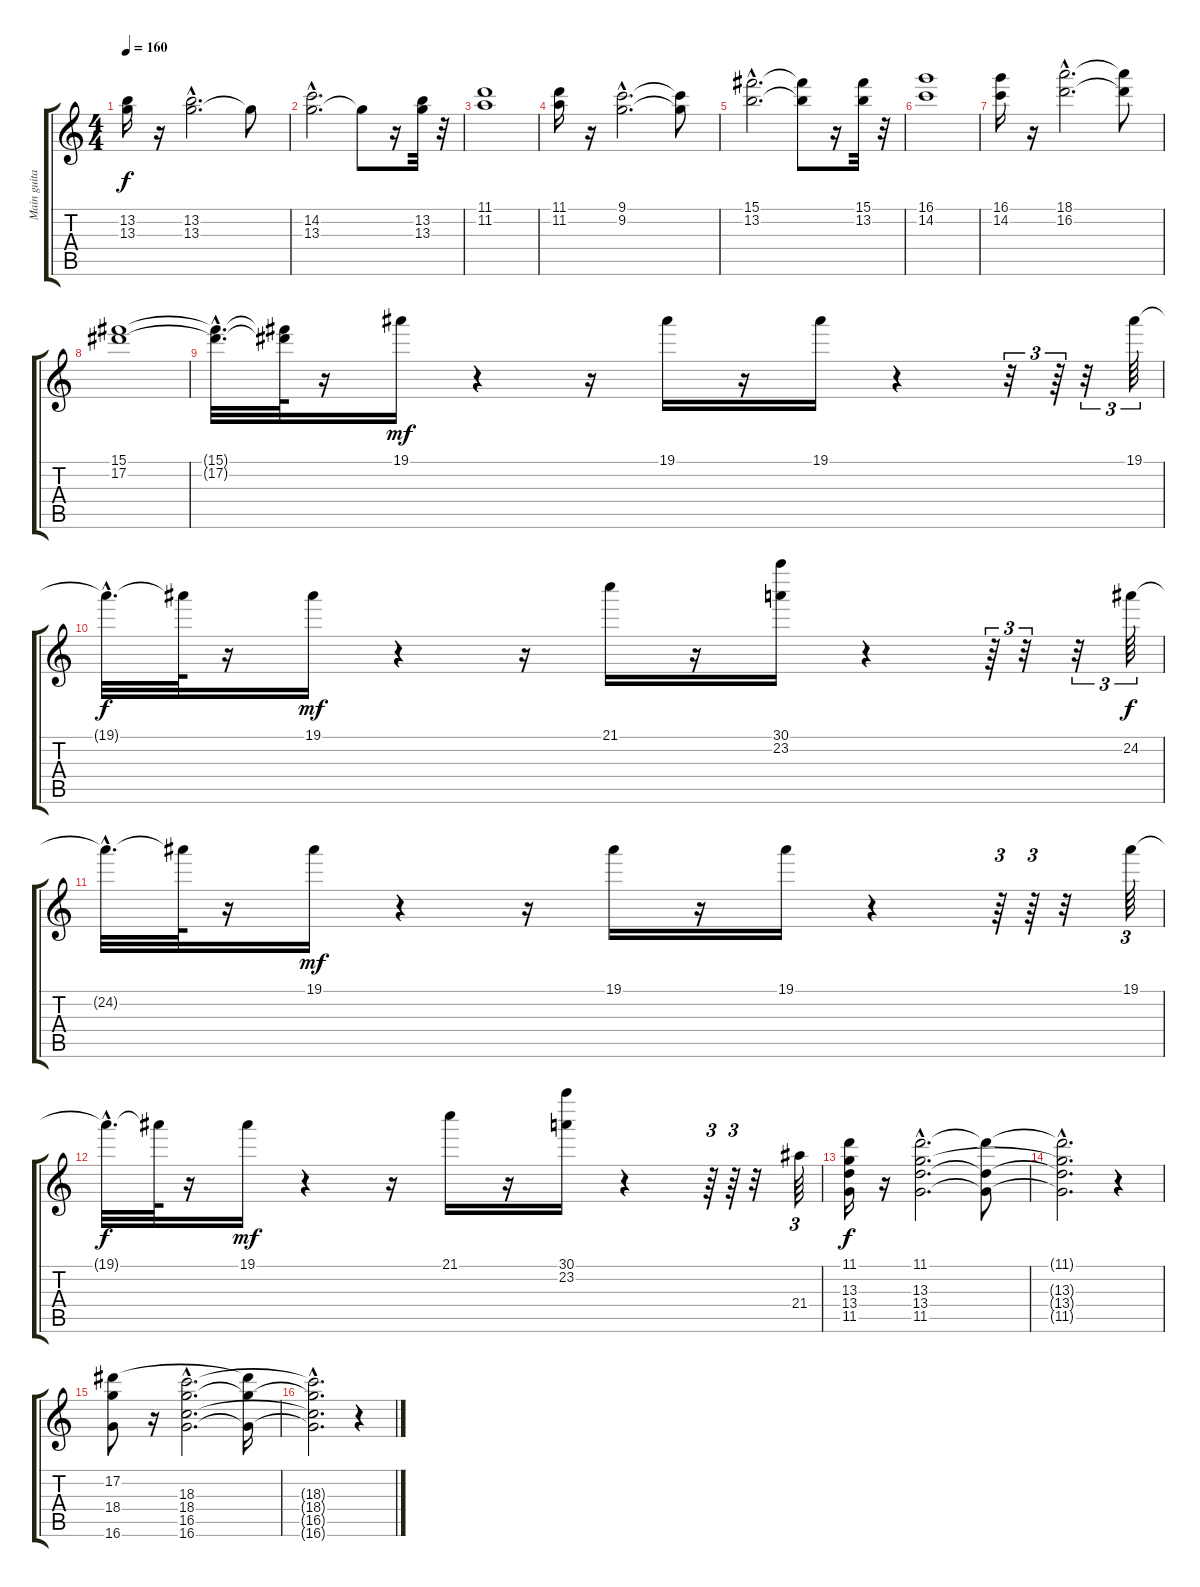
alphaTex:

\track ("Main guitar" "Main guita") {instrument electricguitarjazz}
\staff {score tabs}
\tuning (Eb4 Bb3 Gb3 Db3 Ab2 Eb2) {hide}
\ts (4 4)
\tempo 160
\clef g2
\ks c
(13.2 13.3).16{dy f} r.16 (13.2{hac} 13.3{hac}).2{d} 13.3{t}.8 |
(14.2{hac} 13.3{hac}).2{d} 13.3{t}.8 r.16 (13.2 13.3).32 r.32 |
(11.1 11.2).1 |
(11.1 11.2).16 r.16 (9.1{hac} 9.2{hac}).2{d} (9.1{t} 9.2{t}).8 |
(15.1{hac} 13.2{hac}).2{d} (15.1{t} 13.2{t}).8 r.16 (15.1 13.2).32 r.32 |
(16.1 14.2).1 |
(16.1 14.2).16 r.16 (18.1{hac} 16.2{hac}).2{d} (18.1{t} 16.2{t}).8 |
(15.1 17.2).1 |
(15.1{hac t} 17.2{hac t}).32{d} (15.1{t} 17.2{t}).64 r.16 19.1.16{dy mf} r.4 r.16 19.1.16 r.16 19.1.16 r.4 r.32{tu (3 2)} r.64{tu (3 2)} r.32{tu (3 2)} 19.1.64{tu (3 2)} |
19.1{hac t}.32{d dy f} 19.1{t}.64 r.16 19.1.16{dy mf} r.4 r.16 21.1.16 r.16 (30.1 23.2).16 r.4 r.64{tu (3 2)} r.32{tu (3 2)} r.32{tu (3 2)} 24.2.64{tu (3 2) dy f} |
24.2{hac t}.32{d} 24.2{t}.64 r.16 19.1.16{dy mf} r.4 r.16 19.1.16 r.16 19.1.16 r.4 r.64{tu (3 2)} r.64{tu (3 2)} r.32 19.1.64{tu (3 2)} |
19.1{hac t}.32{d dy f} 19.1{t}.64 r.16 19.1.16{dy mf} r.4 r.16 21.1.16 r.16 (30.1 23.2).16 r.4 r.64{tu (3 2)} r.64{tu (3 2)} r.32 21.4.64{tu (3 2)} |
(11.1 13.3 13.4 11.5).16{dy f} r.16 (11.1{hac} 13.3{hac} 13.4{hac} 11.5{hac}).2{d} (11.1{t} 13.4{t} 11.5{t}).8 |
(11.1{hac t} 13.3{hac t} 13.4{hac t} 11.5{hac t}).2{d} r.4 |
(17.2 18.4 16.6).8 r.16 (18.3{hac} 18.4{hac} 16.5{hac} 16.6{hac}).2{d} (17.2{t} 18.4{t} 16.6{t}).16 |
(18.3{hac t} 18.4{hac t} 16.5{hac t} 16.6{hac t}).2{d} r.4
